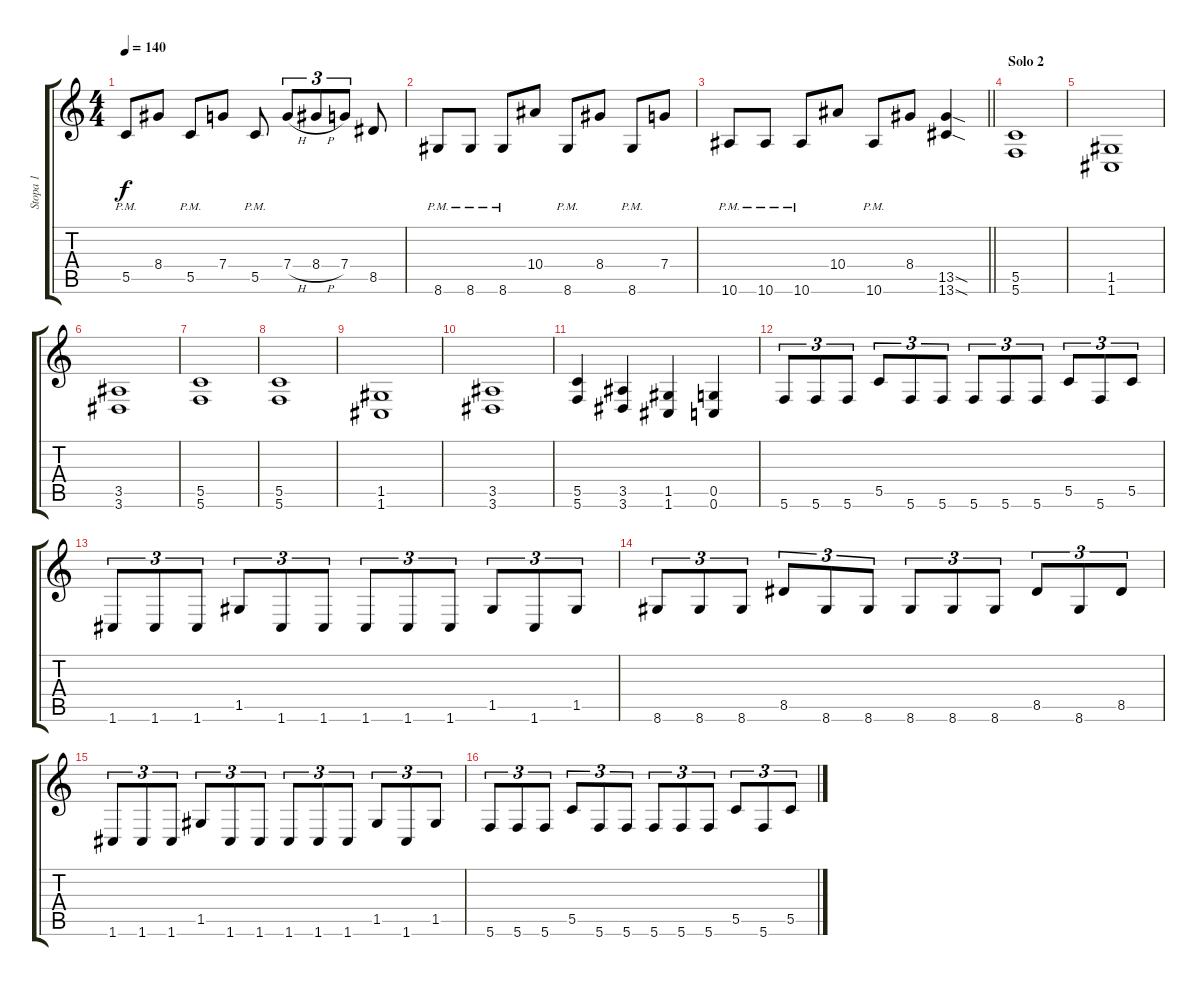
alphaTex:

\track ("Stopa 1" "Stopa 1") {instrument distortionguitar}
\staff {score tabs}
\tuning (D4 A3 F3 C3 G2 C2) {hide}
\ts (4 4)
\tempo 140
\clef g2
\ks c
5.5{pm}.8{dy f} 8.4.8 5.5{pm}.8 7.4.8 5.5{pm}.8 7.4{h}.8{tu (3 2)} 8.4{h}.8{tu (3 2)} 7.4.8{tu (3 2)} 8.5.8 |
8.6{pm}.8 8.6{pm}.8 8.6{pm}.8 10.4.8 8.6{pm}.8 8.4.8 8.6{pm}.8 7.4.8 |
\barLineRight lightlight
10.6{pm}.8 10.6{pm}.8 10.6{pm}.8 10.4.8 10.6{pm}.8 8.4.8 (13.5{sod} 13.6{sod}).4 |
\section ("" "Solo 2")
(5.5 5.6).1 |
(1.5 1.6).1 |
(3.5 3.6).1 |
(5.5 5.6).1 |
(5.5 5.6).1 |
(1.5 1.6).1 |
(3.5 3.6).1 |
(5.5 5.6).4 (3.5 3.6).4 (1.5 1.6).4 (0.5 0.6).4 |
5.6.8{tu (3 2)} 5.6.8{tu (3 2)} 5.6.8{tu (3 2)} 5.5.8{tu (3 2)} 5.6.8{tu (3 2)} 5.6.8{tu (3 2)} 5.6.8{tu (3 2)} 5.6.8{tu (3 2)} 5.6.8{tu (3 2)} 5.5.8{tu (3 2)} 5.6.8{tu (3 2)} 5.5.8{tu (3 2)} |
1.6.8{tu (3 2)} 1.6.8{tu (3 2)} 1.6.8{tu (3 2)} 1.5.8{tu (3 2)} 1.6.8{tu (3 2)} 1.6.8{tu (3 2)} 1.6.8{tu (3 2)} 1.6.8{tu (3 2)} 1.6.8{tu (3 2)} 1.5.8{tu (3 2)} 1.6.8{tu (3 2)} 1.5.8{tu (3 2)} |
8.6.8{tu (3 2)} 8.6.8{tu (3 2)} 8.6.8{tu (3 2)} 8.5.8{tu (3 2)} 8.6.8{tu (3 2)} 8.6.8{tu (3 2)} 8.6.8{tu (3 2)} 8.6.8{tu (3 2)} 8.6.8{tu (3 2)} 8.5.8{tu (3 2)} 8.6.8{tu (3 2)} 8.5.8{tu (3 2)} |
1.6.8{tu (3 2)} 1.6.8{tu (3 2)} 1.6.8{tu (3 2)} 1.5.8{tu (3 2)} 1.6.8{tu (3 2)} 1.6.8{tu (3 2)} 1.6.8{tu (3 2)} 1.6.8{tu (3 2)} 1.6.8{tu (3 2)} 1.5.8{tu (3 2)} 1.6.8{tu (3 2)} 1.5.8{tu (3 2)} |
5.6.8{tu (3 2)} 5.6.8{tu (3 2)} 5.6.8{tu (3 2)} 5.5.8{tu (3 2)} 5.6.8{tu (3 2)} 5.6.8{tu (3 2)} 5.6.8{tu (3 2)} 5.6.8{tu (3 2)} 5.6.8{tu (3 2)} 5.5.8{tu (3 2)} 5.6.8{tu (3 2)} 5.5.8{tu (3 2)}
